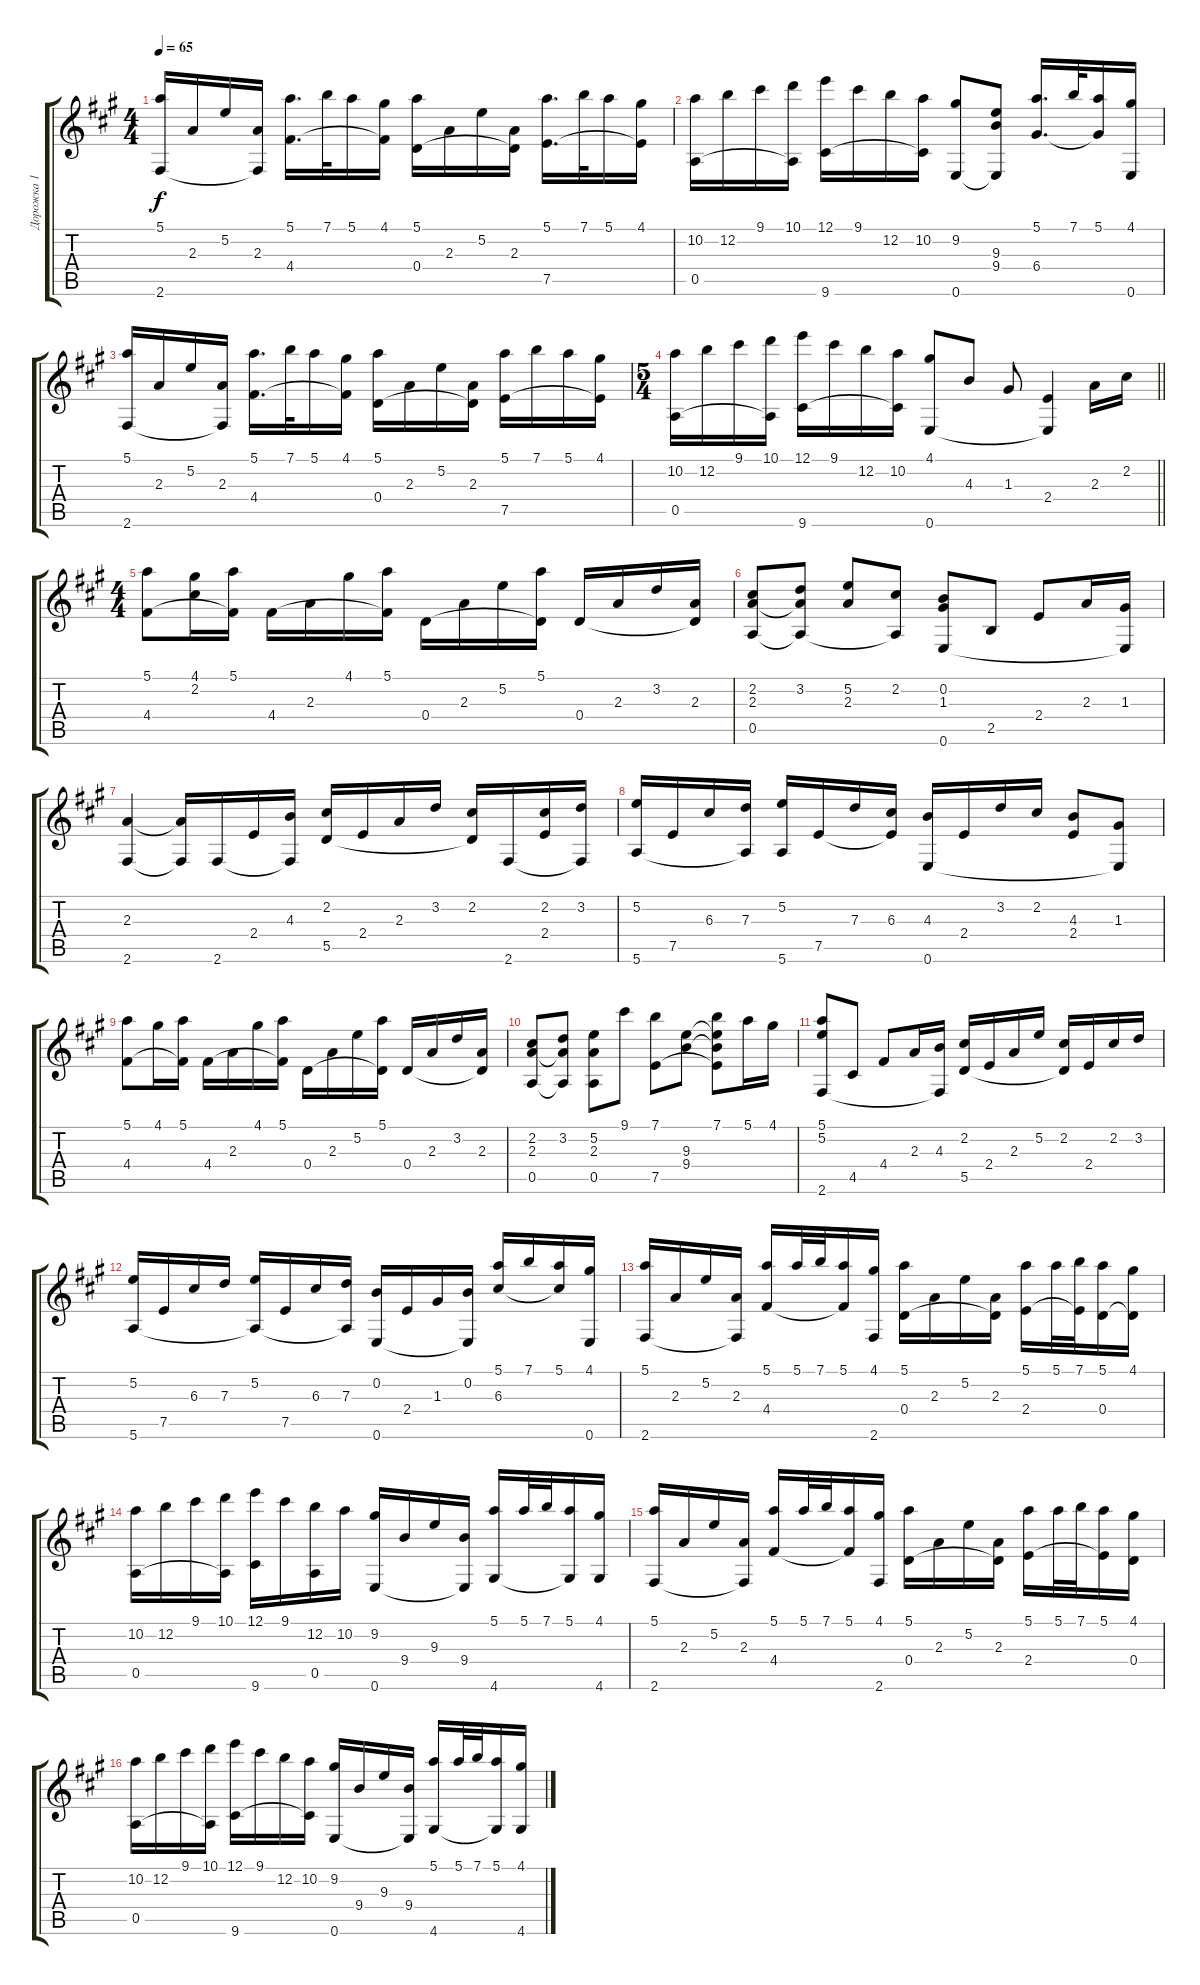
\track ("Дорожка 1" "Дорожка 1") {instrument acousticguitarnylon}
\staff {score tabs}
\tuning (E4 B3 G3 D3 A2 E2) {hide}
\ts (4 4)
\tempo 65
\clef g2
\ks a
(5.1 2.6).16{dy f} 2.3.16 5.2.16 (2.3 2.6{t}).16 (5.1 4.4).16{d} 7.1.32 5.1.16 (4.1 4.4{t}).16 (5.1 0.4).16 2.3.16 5.2.16 (2.3 0.4{t}).16 (5.1 7.5).16{d} 7.1.32 5.1.16 (4.1 7.5{t}).16 |
(10.2 0.5).16 12.2.16 9.1.16 (10.1 0.5{t}).16 (12.1 9.6).16 9.1.16 12.2.16 (10.2 9.6{t}).16 (9.2 0.6).8 (9.3 9.4 0.6{t}).8 (5.1 6.4).16{d} 7.1.32 (5.1 6.4{t}).16 (4.1 0.6).16 |
(5.1 2.6).16 2.3.16 5.2.16 (2.3 2.6{t}).16 (5.1 4.4).16{d} 7.1.32 5.1.16 (4.1 4.4{t}).16 (5.1 0.4).16 2.3.16 5.2.16 (2.3 0.4{t}).16 (5.1 7.5).16 7.1.16 5.1.16 (4.1 7.5{t}).16 |
\ts (5 4)
\barLineRight lightlight
(10.2 0.5).16 12.2.16 9.1.16 (10.1 0.5{t}).16 (12.1 9.6).16 9.1.16 12.2.16 (10.2 9.6{t}).16 (4.1 0.6).8 4.3.8 1.3.8 (2.4 0.6{t}).4 2.3.16 2.2.16 |
\ts (4 4)
(5.1 4.4).8 (4.1 2.2).16 (5.1 4.4{t}).16 4.4.16 2.3.16 4.1.16 (5.1 4.4{t}).16 0.4.16 2.3.16 5.2.16 (5.1 0.4{t}).16 0.4.16 2.3.16 3.2.16 (2.3 0.4{t}).16 |
(2.2 2.3 0.5).8 (3.2 2.3{t} 0.5{t}).8 (5.2 2.3).8 (2.2 0.5{t}).8 (0.2 1.3 0.6).8 2.5.8 2.4.8 2.3.16 (1.3 0.6{t}).16 |
(2.3 2.6).4 (2.3{t} 2.6{t}).16 2.6.16 2.4.16 (4.3 2.6{t}).16 (2.2 5.5).16 2.4.16 2.3.16 3.2.16 (2.2 5.5{t}).16 2.6.16 (2.2 2.4).16 (3.2 2.6{t}).16 |
(5.2 5.6).16 7.5.16 6.3.16 (7.3 5.6{t}).16 (5.2 5.6).16 7.5.16 7.3.16 (6.3 7.5{t}).16 (4.3 0.6).16 2.4.16 3.2.16 2.2.16 (4.3 2.4).8 (1.3 0.6{t}).8 |
(5.1 4.4).8 4.1.16 (5.1 4.4{t}).16 4.4.16 2.3.16 4.1.16 (5.1 4.4{t}).16 0.4.16 2.3.16 5.2.16 (5.1 0.4{t}).16 0.4.16 2.3.16 3.2.16 (2.3 0.4{t}).16 |
(2.2 2.3 0.5).8 (3.2 2.3{t} 0.5{t}).8 (5.2 2.3 0.5).8 9.1.8 (7.1 7.5).8 (9.3 9.4).8 (7.1 9.3{t} 9.4{t} 7.5{t}).8 5.1.16 4.1.16 |
(5.1 5.2 2.6).8 4.5.8 4.4.8 2.3.16 (4.3 2.6{t}).16 (2.2 5.5).16 2.4.16 2.3.16 5.2.16 (2.2 5.5{t}).16 2.4.16 2.2.16 3.2.16 |
(5.2 5.6).16 7.5.16 6.3.16 7.3.16 (5.2 5.6{t}).16 7.5.16 6.3.16 (7.3 5.6{t}).16 (0.2 0.6).16 2.4.16 1.3.16 (0.2 0.6{t}).16 (5.1 6.3).16 7.1.16 (5.1 6.3{t}).16 (4.1 0.6).16 |
(5.1 2.6).16 2.3.16 5.2.16 (2.3 2.6{t}).16 (5.1 4.4).16 5.1.32 7.1.32 (5.1 4.4{t}).16 (4.1 2.6).16 (5.1 0.4).16 2.3.16 5.2.16 (2.3 0.4{t}).16 (5.1 2.4).16 5.1.32 (7.1 2.4{t}).32 (5.1 0.4).16 (4.1 0.4{t}).16 |
(10.2 0.5).16 12.2.16 9.1.16 (10.1 0.5{t}).16 (12.1 9.6).16 9.1.16 (12.2 0.5).16 10.2.16 (9.2 0.6).16 9.4.16 9.3.16 (9.4 0.6{t}).16 (5.1 4.6).16 5.1.32 7.1.32 (5.1 4.6{t}).16 (4.1 4.6).16 |
(5.1 2.6).16 2.3.16 5.2.16 (2.3 2.6{t}).16 (5.1 4.4).16 5.1.32 7.1.32 (5.1 4.4{t}).16 (4.1 2.6).16 (5.1 0.4).16 2.3.16 5.2.16 (2.3 0.4{t}).16 (5.1 2.4).16 5.1.32 7.1.32 (5.1 2.4{t}).16 (4.1 0.4).16 |
(10.2 0.5).16 12.2.16 9.1.16 (10.1 0.5{t}).16 (12.1 9.6).16 9.1.16 12.2.16 (10.2 9.6{t}).16 (9.2 0.6).16 9.4.16 9.3.16 (9.4 0.6{t}).16 (5.1 4.6).16 5.1.32 7.1.32 (5.1 4.6{t}).16 (4.1 4.6).16
